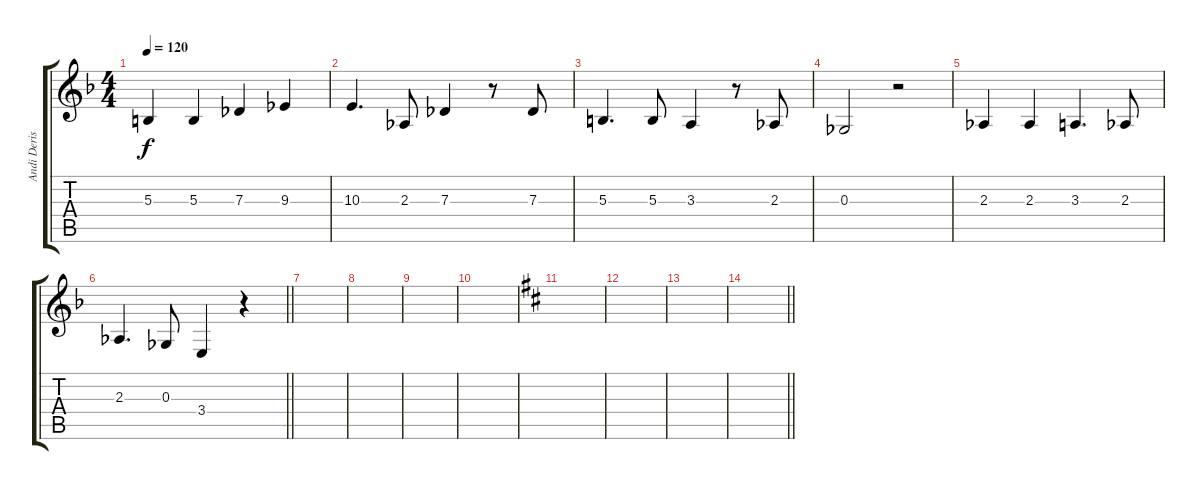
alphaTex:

\track ("Andi Deris" "Andi Deris") {instrument lead1square}
\staff {score tabs}
\tuning (Eb4 Bb3 Gb3 Db3 Ab2 Eb2) {hide}
\ts (4 4)
\tempo 120
\clef g2
\ks dminor
5.3.4{dy f} 5.3.4 7.3.4 9.3.4 |
10.3.4{d} 2.3.8 7.3.4 r.8 7.3.8 |
5.3.4{d} 5.3.8 3.3.4 r.8 2.3.8 |
0.3.2 r.2 |
2.3.4 2.3.4 3.3.4{d} 2.3.8 |
\barLineRight lightlight
2.3.4{d} 0.3.8 3.4.4 r.4 |
|
|
|
|
\ks d
|
|
|
\barLineRight lightlight
